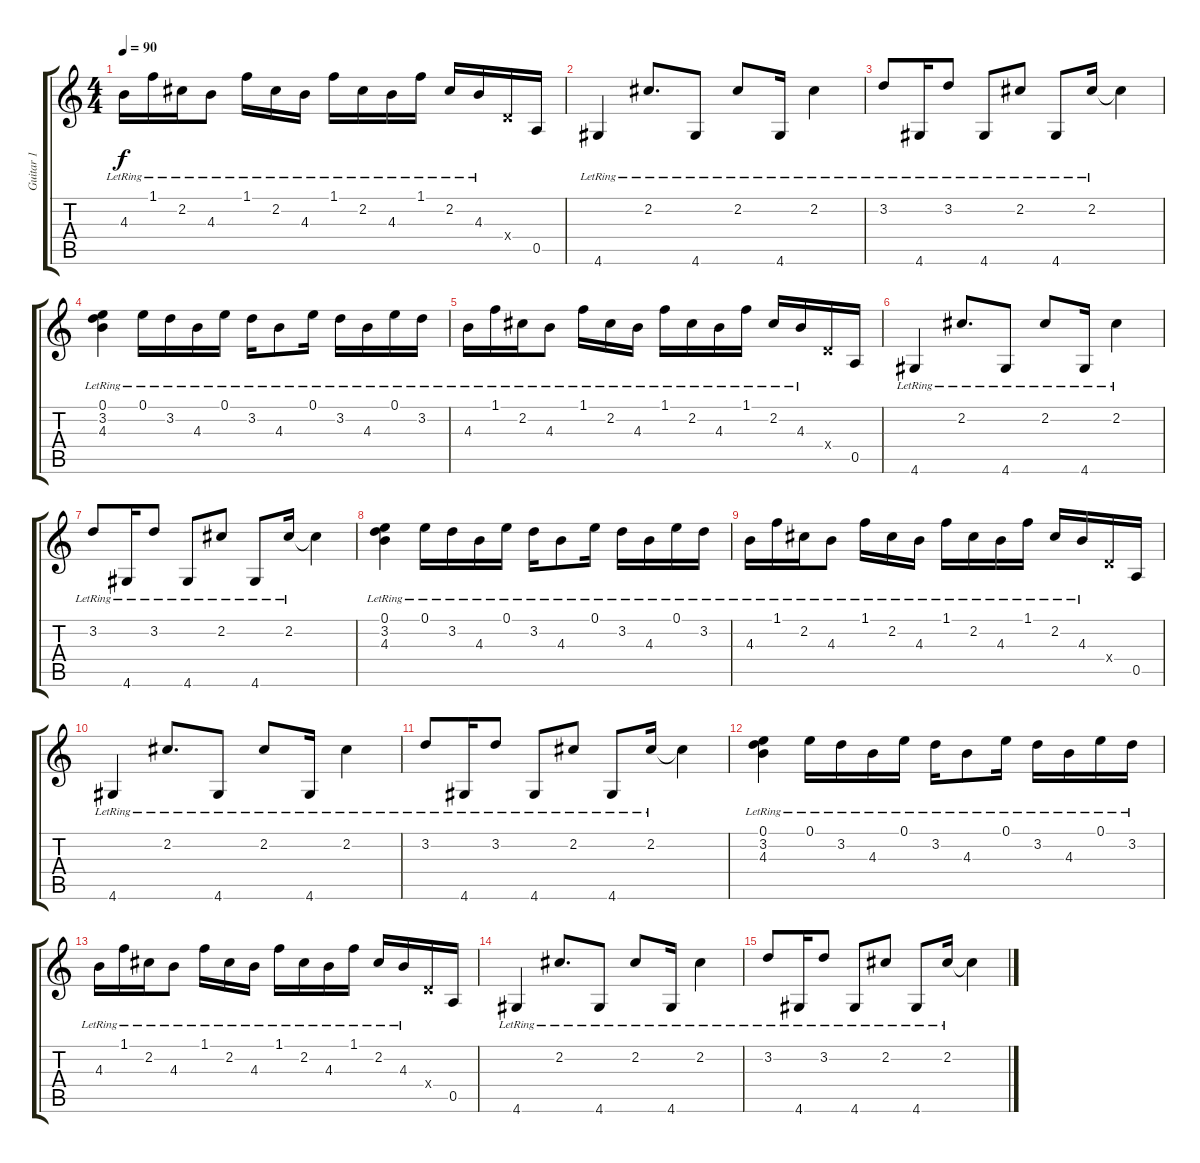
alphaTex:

\track ("Guitar 1" "Guitar 1") {instrument distortionguitar}
\staff {score tabs}
\tuning (E4 B3 G3 D3 A2 E2) {hide}
\ts (4 4)
\tempo 90
\clef g2
\ks c
4.3{lr}.16{dy f} 1.1{lr}.16 2.2{lr}.16 4.3{lr}.8 1.1{lr}.16 2.2{lr}.16 4.3{lr}.16 1.1{lr}.16 2.2{lr}.16 4.3{lr}.16 1.1{lr}.16 2.2{lr}.16 4.3{lr}.16 0.4{x}.16 0.5.16 |
4.6{lr}.4 2.2{lr}.8{d} 4.6{lr}.8 2.2{lr}.8 4.6{lr}.16 2.2{lr}.4 |
3.2{lr}.8 4.6{lr}.16 3.2{lr}.8 4.6{lr}.8 2.2{lr}.8 4.6{lr}.8 2.2{lr}.16 2.2{t}.4 |
(0.1{lr} 3.2{lr} 4.3{lr}).4 0.1{lr}.16 3.2{lr}.16 4.3{lr}.16 0.1{lr}.16 3.2{lr}.16 4.3{lr}.8 0.1{lr}.16 3.2{lr}.16 4.3{lr}.16 0.1{lr}.16 3.2{lr}.16 |
4.3{lr}.16 1.1{lr}.16 2.2{lr}.16 4.3{lr}.8 1.1{lr}.16 2.2{lr}.16 4.3{lr}.16 1.1{lr}.16 2.2{lr}.16 4.3{lr}.16 1.1{lr}.16 2.2{lr}.16 4.3{lr}.16 0.4{x}.16 0.5.16 |
4.6{lr}.4 2.2{lr}.8{d} 4.6{lr}.8 2.2{lr}.8 4.6{lr}.16 2.2{lr}.4 |
3.2{lr}.8 4.6{lr}.16 3.2{lr}.8 4.6{lr}.8 2.2{lr}.8 4.6{lr}.8 2.2{lr}.16 2.2{t}.4 |
(0.1{lr} 3.2{lr} 4.3{lr}).4 0.1{lr}.16 3.2{lr}.16 4.3{lr}.16 0.1{lr}.16 3.2{lr}.16 4.3{lr}.8 0.1{lr}.16 3.2{lr}.16 4.3{lr}.16 0.1{lr}.16 3.2{lr}.16 |
4.3{lr}.16 1.1{lr}.16 2.2{lr}.16 4.3{lr}.8 1.1{lr}.16 2.2{lr}.16 4.3{lr}.16 1.1{lr}.16 2.2{lr}.16 4.3{lr}.16 1.1{lr}.16 2.2{lr}.16 4.3{lr}.16 0.4{x}.16 0.5.16 |
4.6{lr}.4 2.2{lr}.8{d} 4.6{lr}.8 2.2{lr}.8 4.6{lr}.16 2.2{lr}.4 |
3.2{lr}.8 4.6{lr}.16 3.2{lr}.8 4.6{lr}.8 2.2{lr}.8 4.6{lr}.8 2.2{lr}.16 2.2{t}.4 |
(0.1{lr} 3.2{lr} 4.3{lr}).4 0.1{lr}.16 3.2{lr}.16 4.3{lr}.16 0.1{lr}.16 3.2{lr}.16 4.3{lr}.8 0.1{lr}.16 3.2{lr}.16 4.3{lr}.16 0.1{lr}.16 3.2{lr}.16 |
4.3{lr}.16 1.1{lr}.16 2.2{lr}.16 4.3{lr}.8 1.1{lr}.16 2.2{lr}.16 4.3{lr}.16 1.1{lr}.16 2.2{lr}.16 4.3{lr}.16 1.1{lr}.16 2.2{lr}.16 4.3{lr}.16 0.4{x}.16 0.5.16 |
4.6{lr}.4 2.2{lr}.8{d} 4.6{lr}.8 2.2{lr}.8 4.6{lr}.16 2.2{lr}.4 |
3.2{lr}.8 4.6{lr}.16 3.2{lr}.8 4.6{lr}.8 2.2{lr}.8 4.6{lr}.8 2.2{lr}.16 2.2{t}.4
